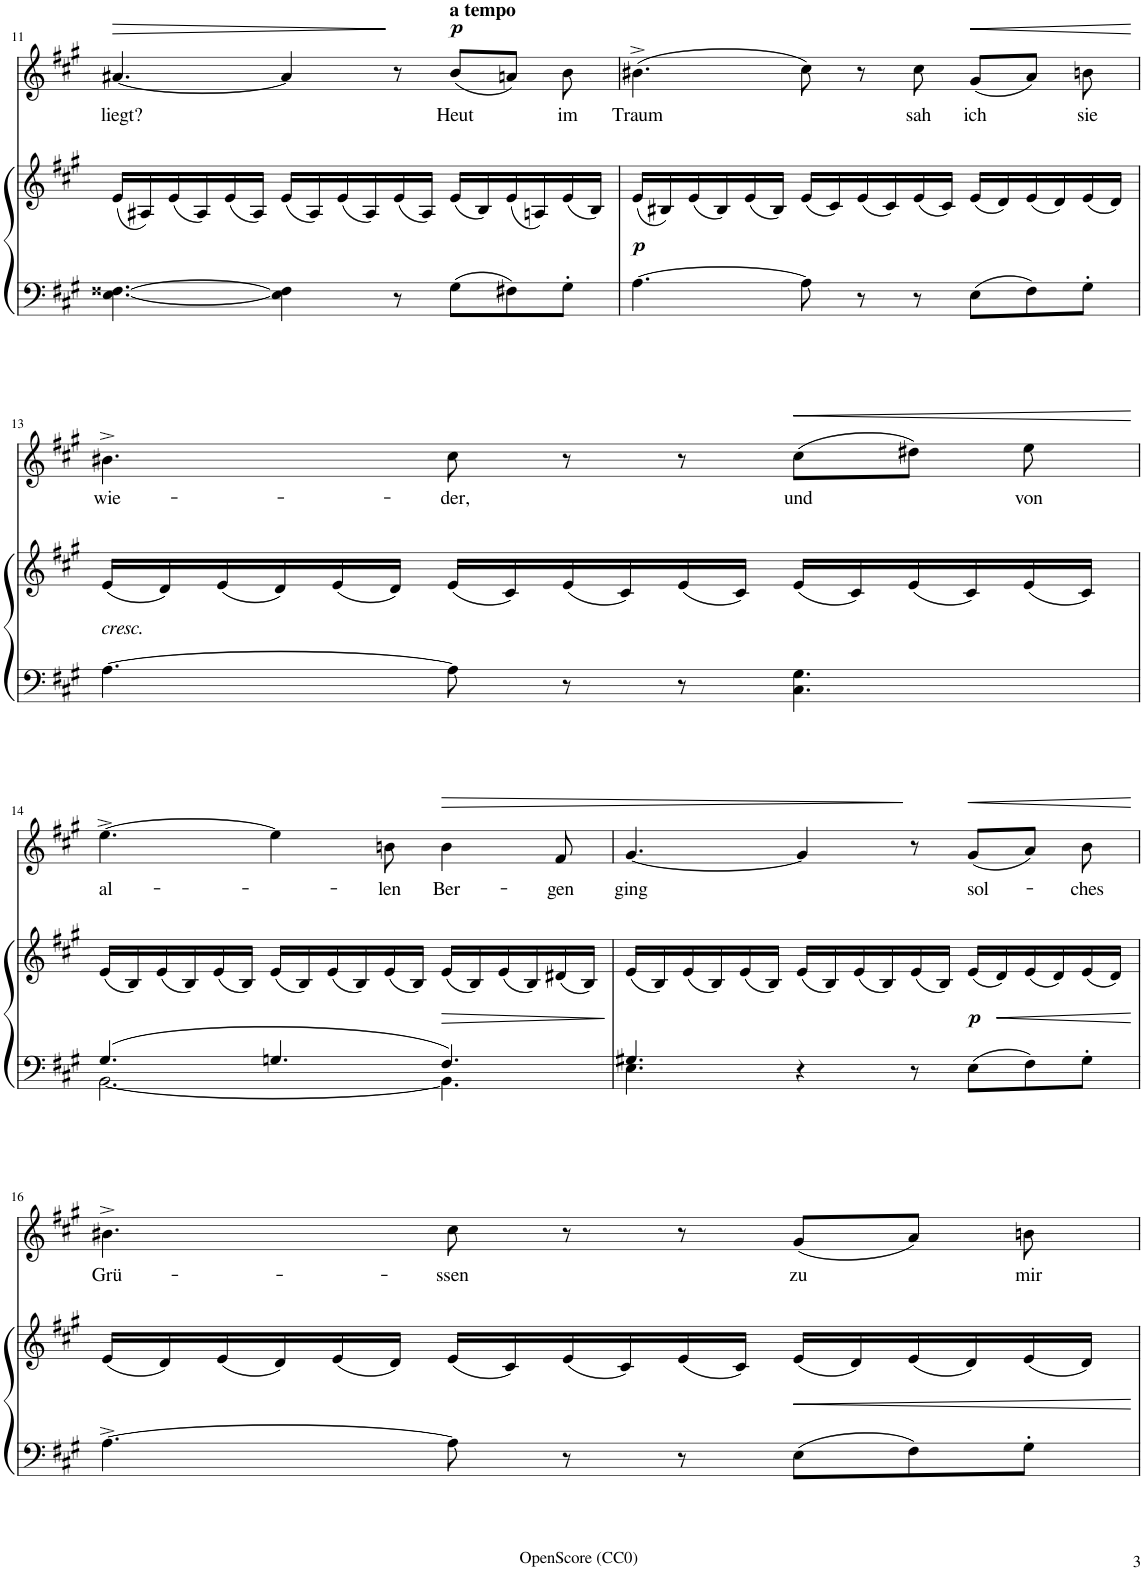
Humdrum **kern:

**kern	**kern	**dynam	**kern	**text	**dynam
*part2	*part2	*part2	*part1	*part1	*part1
*staff3	*staff2	*staff2/3	*staff1	*staff1	*staff1
*I"Pianoforte	*	*	*I"Singstimme Voice	*	*
*I'Pno	*	*	*	*	*
!!LO:PB:g=z
*clefF4	*clefG2	*	*clefG2	*	*
*k[f#c#g#]	*k[f#c#g#]	*	*k[f#c#g#]	*	*
*M9/8	*M9/8	*	*M9/8	*	*
=11	=11	=11	=11	=11	=11
!	!	!	!	!LO:LY:b	!LO:HP:b
[4.E\ [4.F##X\	(16e/LL	.	[4.a#X/	liegt?	>
.	16A#X/)	.	.	.	.
.	(16e/	.	.	.	.
.	16A#/)	.	.	.	.
.	(16e/	.	.	.	.
.	16A#/JJ)	.	.	.	.
4E\] 4F##\]	(16e/LL	.	4a#/]	.	.
.	16A#/)	.	.	.	.
.	(16e/	.	.	.	.
.	16A#/)	.	.	.	.
8r	(16e/	.	8r	.	]
.	16A#/JJ)	.	.	.	.
!	!	!	!LO:TX:a:B:t=a tempo	!	!
!	!	!	!	!LO:LY:b	!LO:DY:a
8G#\L	(16e/LL	.	(8b/L	Heut	p
.	16B/)	.	.	.	.
8F#X\	(16e/	.	8an/J)	.	.
.	16An/)	.	.	.	.
!	!	!	!	!LO:LY:b	!
8G#'\J	(16e/	.	8b\	im	.
.	16B/JJ)	.	.	.	.
=12	=12	=12	=12	=12	=12
!	!	!LO:DY:b	!	!LO:LY:b	!
[4.A\	(16e/LL	p	(4.b#X^\	Traum	.
.	16B#X/)	.	.	.	.
.	(16e/	.	.	.	.
.	16B#/)	.	.	.	.
.	(16e/	.	.	.	.
.	16B#/JJ)	.	.	.	.
8A\]	(16e/LL	.	8cc#\)	.	.
.	16c#/)	.	.	.	.
8r	(16e/	.	8r	.	.
.	16c#/)	.	.	.	.
!	!	!	!	!LO:LY:b	!
8r	(16e/	.	8cc#\	sah	.
.	16c#/JJ)	.	.	.	.
!	!	!	!	!LO:LY:b	!LO:HP:b
8E\L	(16e/LL	.	(8g#/L	ich	<
.	16d/)	.	.	.	.
8F#\	(16e/	.	8a/J)	.	.
.	16d/)	.	.	.	.
!	!	!	!	!LO:LY:b	!
8G#'\J	(16e/	.	8bn\	sie	.
.	16d/JJ)	.	.	.	.
.	.	.	.	.	[
!!LO:LB:g=z
=13	=13	=13	=13	=13	=13
!	!LO:TX:b:i:t=cresc.	!	!	!	!
!	!	!	!	!LO:LY:b	!
[4.A\	(16e/LL	.	4.b#X^\	wie-	.
.	16d/)	.	.	.	.
.	(16e/	.	.	.	.
.	16d/)	.	.	.	.
.	(16e/	.	.	.	.
.	16d/JJ)	.	.	.	.
!	!	!	!	!LO:LY:b	!
8A\]	(16e/LL	.	8cc#\	-der,	.
.	16c#/)	.	.	.	.
8r	(16e/	.	8r	.	.
.	16c#/)	.	.	.	.
8r	(16e/	.	8r	.	.
.	16c#/JJ)	.	.	.	.
!	!	!	!	!LO:LY:b	!LO:HP:b
4.C#\ 4.G#\	(16e/LL	.	(8cc#\L	und	<
.	16c#/)	.	.	.	.
.	(16e/	.	8dd#X\J)	.	.
.	16c#/)	.	.	.	.
!	!	!	!	!LO:LY:b	!
.	(16e/	.	8ee\	von	.
.	16c#/JJ)	.	.	.	.
.	.	.	.	.	[
!!LO:LB:g=z
=14	=14	=14	=14	=14	=14
*^	*	*	*	*	*
!	!	!	!	!	!LO:LY:b	!
4.G#/	[2.BB\	(16e/LL	.	[4.ee^\	al-	.
.	.	16B/)	.	.	.	.
.	.	(16e/	.	.	.	.
.	.	16B/)	.	.	.	.
.	.	(16e/	.	.	.	.
.	.	16B/JJ)	.	.	.	.
4.Gn/	.	(16e/LL	.	4ee\]	.	.
.	.	16B/)	.	.	.	.
.	.	(16e/	.	.	.	.
.	.	16B/)	.	.	.	.
!	!	!	!	!	!LO:LY:b	!
.	.	(16e/	.	8bn\	-len	.
.	.	16B/JJ)	.	.	.	.
!	!	!	!LO:HP:b	!	!LO:LY:b	!LO:HP:b
4.F#/	4.BB\]	(16e/LL	>	4b\	Ber-	>
.	.	16B/)	.	.	.	.
.	.	(16e/	.	.	.	.
.	.	16B/)	.	.	.	.
!	!	!	!	!	!LO:LY:b	!
.	.	(16d#X/	.	8f#/	-gen	.
.	.	16B/JJ)	.	.	.	.
*v	*v	*	*	*	*	*
.	.	]	.	.	.
=15	=15	=15	=15	=15	=15
*^	*	*	*	*	*
!	!	!	!	!	!LO:LY:b	!
4.G#X/	4.E\	(16e/LL	.	[4.g#/	ging	.
.	.	16B/)	.	.	.	.
.	.	(16e/	.	.	.	.
.	.	16B/)	.	.	.	.
.	.	(16e/	.	.	.	.
.	.	16B/JJ)	.	.	.	.
4r	2.ryy	(16e/LL	.	4g#/]	.	.
.	.	16B/)	.	.	.	.
.	.	(16e/	.	.	.	.
.	.	16B/)	.	.	.	.
8r	.	(16e/	.	8r	.	]
.	.	16B/JJ)	.	.	.	.
!	!	!	!LO:DY:a=2	!	!LO:LY:b	!LO:HP:b
8E\L	.	(16e/LL	p	(8g#/L	sol-	<
!	!	!	!LO:HP:b	!	!	!
.	.	16d/)	<	.	.	.
8F#\	.	(16e/	.	8a/J)	.	.
.	.	16d/)	.	.	.	.
!	!	!	!	!	!LO:LY:b	!
8G#'>\J	.	(16e/	.	8b\	-ches	.
.	.	16d/JJ)	.	.	.	.
*v	*v	*	*	*	*	*
.	.	[	.	.	[
!!LO:LB:g=z
=16	=16	=16	=16	=16	=16
!	!	!	!	!LO:LY:b	!
[4.A^\	(16e/LL	.	4.b#X^\	Grü-	.
.	16d/)	.	.	.	.
.	(16e/	.	.	.	.
.	16d/)	.	.	.	.
.	(16e/	.	.	.	.
.	16d/JJ)	.	.	.	.
!	!	!	!	!LO:LY:b	!
8A\]	(16e/LL	.	8cc#\	-ssen	.
.	16c#/)	.	.	.	.
8r	(16e/	.	8r	.	.
.	16c#/)	.	.	.	.
8r	(16e/	.	8r	.	.
.	16c#/JJ)	.	.	.	.
!	!	!LO:HP:b	!	!LO:LY:b	!
8E\L	(16e/LL	<	(8g#/L	zu	.
.	16d/)	.	.	.	.
8F#\	(16e/	.	8a/J)	.	.
.	16d/)	.	.	.	.
!	!	!	!	!LO:LY:b	!
8G#'\J	(16e/	.	8bn\	mir	.
.	16d/JJ)	.	.	.	.
.	.	[	.	.	.
=	=	=	=	=	=
*-	*-	*-	*-	*-	*-
